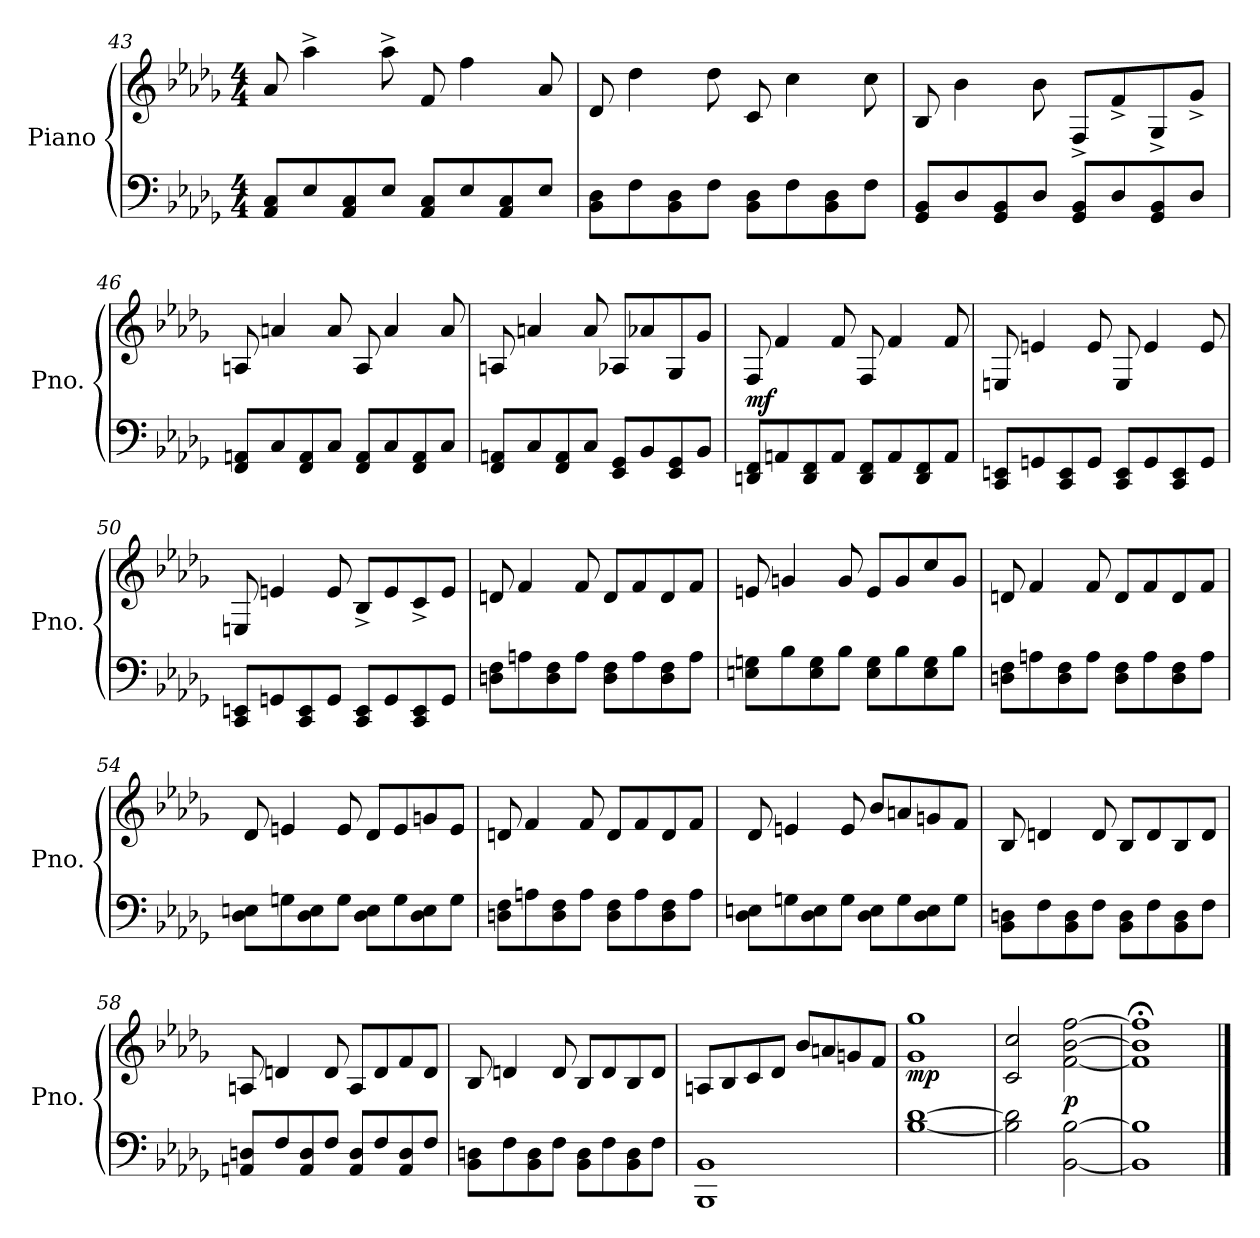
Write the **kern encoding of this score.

**kern	**kern	**dynam
*part1	*part1	*part1
*staff2	*staff1	*staff1/2
*I"Piano	*	*
*I'Pno.	*	*
*clefF4	*clefG2	*
*k[b-e-a-d-g-]	*k[b-e-a-d-g-]	*
*M4/4	*M4/4	*
=43	=43	=43
8AA-/ 8C/L	8a-/	.
8E-/	4aa-^\	.
8AA-/ 8C/	.	.
8E-/J	8aa-^\	.
8AA-/ 8C/L	8f/	.
8E-/	4ff\	.
8AA-/ 8C/	.	.
8E-/J	8a-/	.
!!LO:LB:g=z
=44	=44	=44
8BB-\ 8D-\L	8d-/	.
8F\	4dd-\	.
8BB-\ 8D-\	.	.
8F\J	8dd-\	.
8BB-\ 8D-\L	8c/	.
8F\	4cc\	.
8BB-\ 8D-\	.	.
8F\J	8cc\	.
=45	=45	=45
8GG-/ 8BB-/L	8B-/	.
8D-/	4b-\	.
8GG-/ 8BB-/	.	.
8D-/J	8b-\	.
8GG-/ 8BB-/L	8F^/L	.
8D-/	8f^/	.
8GG-/ 8BB-/	8G-^/	.
8D-/J	8g-^/J	.
=46	=46	=46
8FF/ 8AAn/L	8An/	.
8C/	4an/	.
8FF/ 8AA/	.	.
8C/J	8a/	.
8FF/ 8AA/L	8A/	.
8C/	4a/	.
8FF/ 8AA/	.	.
8C/J	8a/	.
=47	=47	=47
8FF/ 8AAn/L	8An/	.
8C/	4an/	.
8FF/ 8AA/	.	.
8C/J	8a/	.
8EE-/ 8GG-/L	8A-X/L	.
8BB-/	8a-X/	.
8EE-/ 8GG-/	8G-/	.
8BB-/J	8g-/J	.
!!LO:PB:g=z
=48	=48	=48
!	!	!LO:DY:b
8DDn/ 8FF/L	8F/	mf
8AAn/	4f/	.
8DD/ 8FF/	.	.
8AA/J	8f/	.
8DD/ 8FF/L	8F/	.
8AA/	4f/	.
8DD/ 8FF/	.	.
8AA/J	8f/	.
=49	=49	=49
8CC/ 8EEn/L	8En/	.
8GGn/	4en/	.
8CC/ 8EE/	.	.
8GG/J	8e/	.
8CC/ 8EE/L	8E/	.
8GG/	4e/	.
8CC/ 8EE/	.	.
8GG/J	8e/	.
=50	=50	=50
8CC/ 8EEn/L	8En/	.
8GGn/	4en/	.
8CC/ 8EE/	.	.
8GG/J	8e/	.
8CC/ 8EE/L	8B-^/L	.
8GG/	8e/	.
8CC/ 8EE/	8c^/	.
8GG/J	8e/J	.
=51	=51	=51
8Dn\ 8F\L	8dn/	.
8An\	4f/	.
8D\ 8F\	.	.
8A\J	8f/	.
8D\ 8F\L	8d/L	.
8A\	8f/	.
8D\ 8F\	8d/	.
8A\J	8f/J	.
!!LO:LB:g=z
=52	=52	=52
8En\ 8Gn\L	8en/	.
8B-\	4gn/	.
8E\ 8G\	.	.
8B-\J	8g/	.
8E\ 8G\L	8e/L	.
8B-\	8g/	.
8E\ 8G\	8cc/	.
8B-\J	8g/J	.
=53	=53	=53
8Dn\ 8F\L	8dn/	.
8An\	4f/	.
8D\ 8F\	.	.
8A\J	8f/	.
8D\ 8F\L	8d/L	.
8A\	8f/	.
8D\ 8F\	8d/	.
8A\J	8f/J	.
=54	=54	=54
8D-\ 8En\L	8d-/	.
8Gn\	4en/	.
8D-\ 8E\	.	.
8G\J	8e/	.
8D-\ 8E\L	8d-/L	.
8G\	8e/	.
8D-\ 8E\	8gn/	.
8G\J	8e/J	.
=55	=55	=55
8Dn\ 8F\L	8dn/	.
8An\	4f/	.
8D\ 8F\	.	.
8A\J	8f/	.
8D\ 8F\L	8d/L	.
8A\	8f/	.
8D\ 8F\	8d/	.
8A\J	8f/J	.
!!LO:LB:g=z
=56	=56	=56
8D-\ 8En\L	8d-/	.
8Gn\	4en/	.
8D-\ 8E\	.	.
8G\J	8e/	.
8D-\ 8E\L	8b-/L	.
8G\	8an/	.
8D-\ 8E\	8gn/	.
8G\J	8f/J	.
=57	=57	=57
8BB-\ 8Dn\L	8B-/	.
8F\	4dn/	.
8BB-\ 8D\	.	.
8F\J	8d/	.
8BB-\ 8D\L	8B-/L	.
8F\	8d/	.
8BB-\ 8D\	8B-/	.
8F\J	8d/J	.
=58	=58	=58
8AAn/ 8Dn/L	8An/	.
8F/	4dn/	.
8AA/ 8D/	.	.
8F/J	8d/	.
8AA/ 8D/L	8A/L	.
8F/	8d/	.
8AA/ 8D/	8f/	.
8F/J	8d/J	.
!!LO:LB:g=z
=59	=59	=59
8BB-\ 8Dn\L	8B-/	.
8F\	4dn/	.
8BB-\ 8D\	.	.
8F\J	8d/	.
8BB-\ 8D\L	8B-/L	.
8F\	8d/	.
8BB-\ 8D\	8B-/	.
8F\J	8d/J	.
=60	=60	=60
1BBB- 1BB-	8An/L	.
.	8B-/	.
.	8c/	.
.	8d-/J	.
.	8b-/L	.
.	8an/	.
.	8gn/	.
.	8f/J	.
=61	=61	=61
!	!	!LO:DY:b
[1B- [1d-	1g- 1gg-	mp
=62	=62	=62
2B-\] 2d-\]	2c/ 2cc/	.
!	!	!LO:DY:b
[2BB-\ [2B-\	[2f\ [2b-\ [2ff\	p
=63	=63	=63
1BB-] 1B-]	1f];< 1b-];< 1ff];<	.
==	==	==
*-	*-	*-
